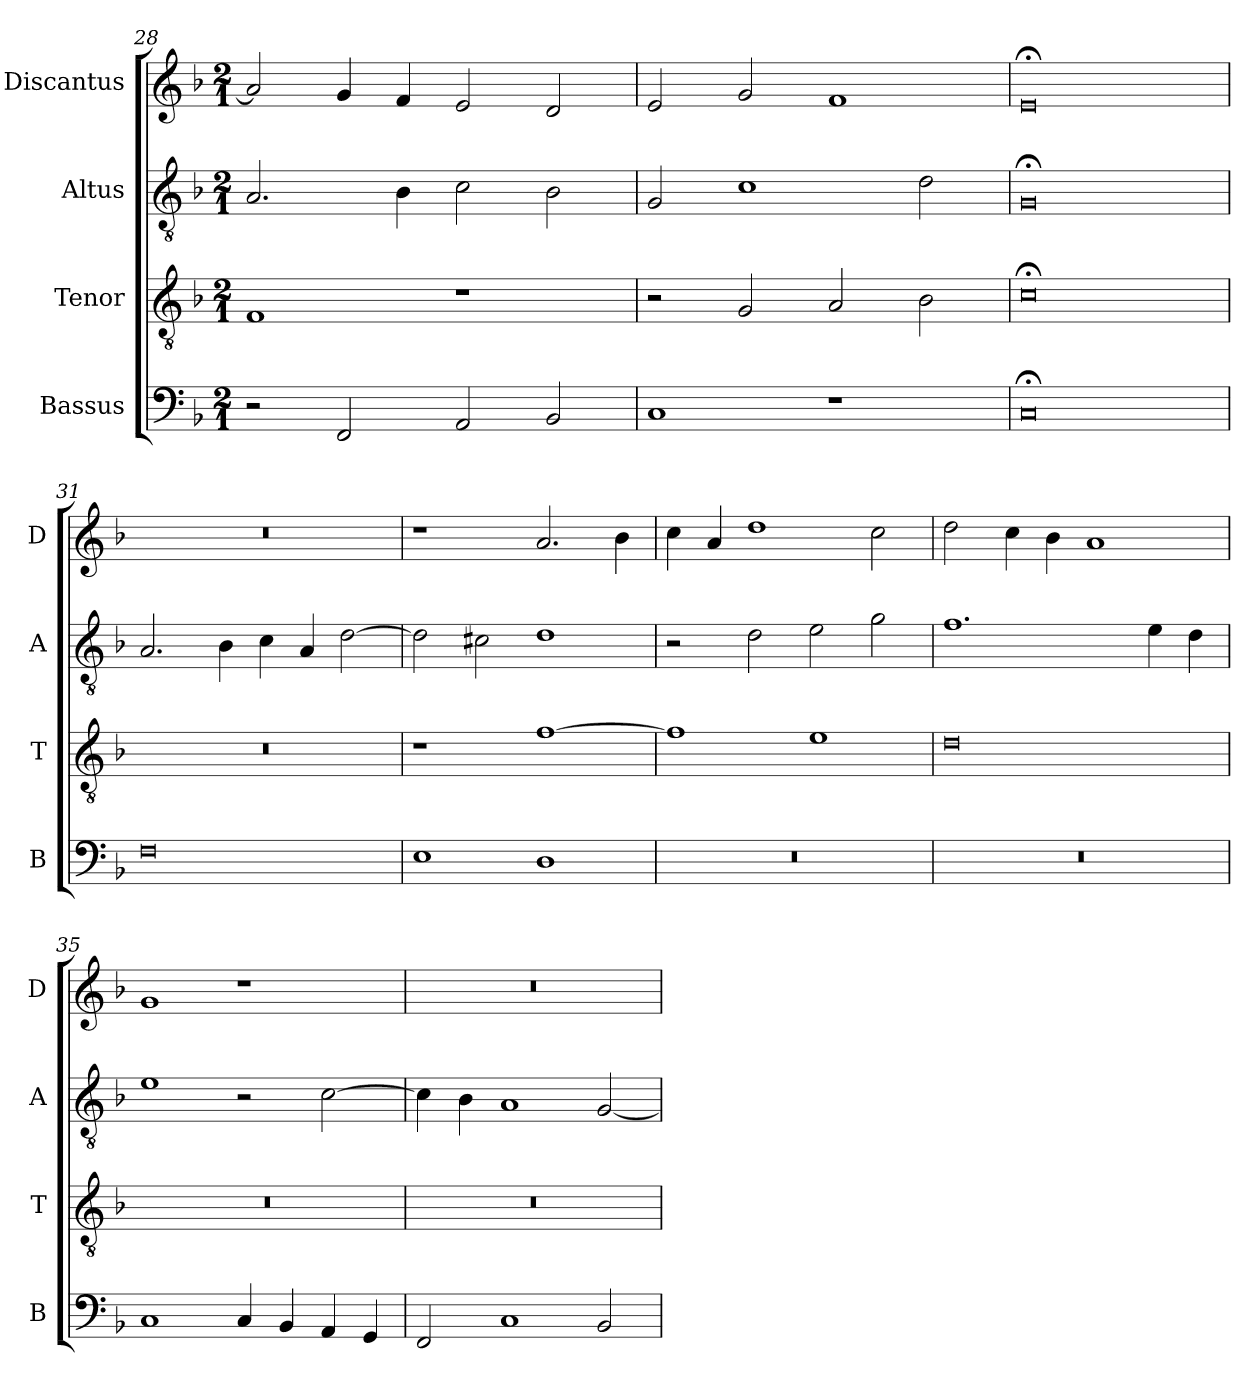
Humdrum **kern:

**kern	**kern	**kern	**kern
*part4	*part3	*part2	*part1
*staff4	*staff3	*staff2	*staff1
*I"Bassus	*I"Tenor	*I"Altus	*I"Discantus
*I'B	*I'T	*I'A	*I'D
*clefF4	*clefGv2	*clefGv2	*clefG2
*k[b-]	*k[b-]	*k[b-]	*k[b-]
*M2/1	*M2/1	*M2/1	*M2/1
=28	=28	=28	=28
2r	1F	2.A/	2a/]
2FF/	.	.	4g/
.	.	4B-\	4f/
2AA/	1r	2c\	2e/
2BB-/	.	2B-\	2d/
=29	=29	=29	=29
1C	2r	2G/	2e/
.	2G/	1c	2g/
1r	2A/	.	1f
.	2B-\	2d\	.
=30	=30	=30	=30
0C;<	0c;<	0G;<	0e;<
=31	=31	=31	=31
0F	0r	2.A/	0r
.	.	4B-\	.
.	.	4c\	.
.	.	4A/	.
.	.	[2d\	.
=32	=32	=32	=32
1E	1r	2d\]	1r
.	.	2c#X\	.
1D	[1f	1d	2.a/
.	.	.	4b-\
=33	=33	=33	=33
0r	1f]	2r	4cc\
.	.	.	4a/
.	.	2d\	1dd
.	1e	2e\	.
.	.	2g\	2cc\
=34	=34	=34	=34
0r	0d	1.f	2dd\
.	.	.	4cc\
.	.	.	4b-\
.	.	.	1a
.	.	4e\	.
.	.	4d\	.
=35	=35	=35	=35
1C	0r	1e	1g
4C/	.	2r	1r
4BB-/	.	.	.
4AA/	.	[2c\	.
4GG/	.	.	.
=36	=36	=36	=36
2FF/	0r	4c\]	0r
.	.	4B-\	.
1C	.	1A	.
2BB-/	.	[2G/	.
=	=	=	=
*-	*-	*-	*-
